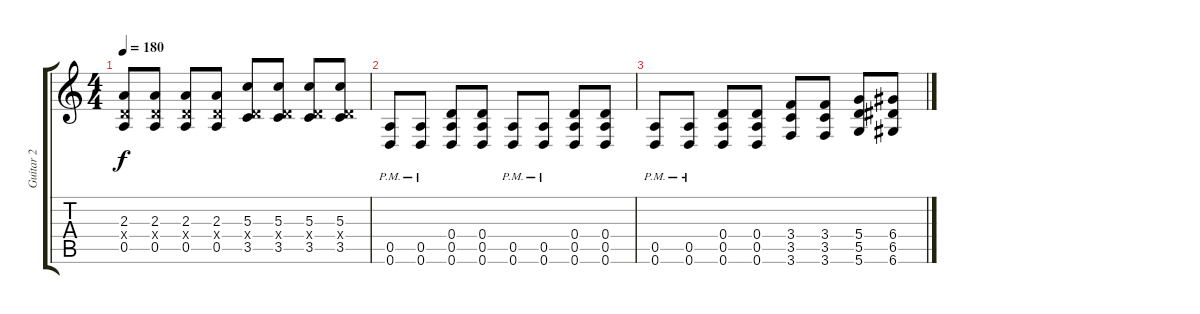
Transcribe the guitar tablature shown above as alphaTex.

\track ("Guitar 2" "Guitar 2") {instrument distortionguitar}
\staff {score tabs}
\tuning (E4 B3 G3 D3 A2 D2) {hide}
\ts (4 4)
\tempo 180
\clef g2
\ks c
(2.3 0.4{x} 0.5).8{dy f} (2.3 0.4{x} 0.5).8 (2.3 0.4{x} 0.5).8 (2.3 0.4{x} 0.5).8 (5.3 0.4{x} 3.5).8 (5.3 0.4{x} 3.5).8 (5.3 0.4{x} 3.5).8 (5.3 0.4{x} 3.5).8 |
(0.5{pm} 0.6{pm}).8 (0.5{pm} 0.6{pm}).8 (0.4 0.5 0.6).8 (0.4 0.5 0.6).8 (0.5{pm} 0.6{pm}).8 (0.5{pm} 0.6{pm}).8 (0.4 0.5 0.6).8 (0.4 0.5 0.6).8 |
(0.5{pm} 0.6{pm}).8 (0.5{pm} 0.6{pm}).8 (0.4 0.5 0.6).8 (0.4 0.5 0.6).8 (3.4 3.5 3.6).8 (3.4 3.5 3.6).8 (5.4 5.5 5.6).8 (6.4 6.5 6.6).8
